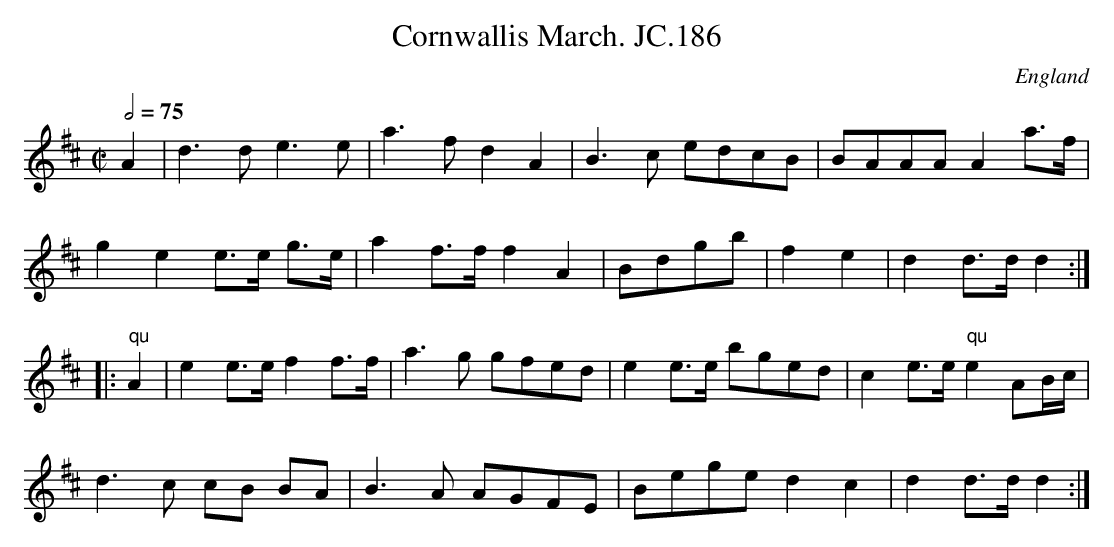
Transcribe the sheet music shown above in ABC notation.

X:1
T:Cornwallis March. JC.186
O:England
M:C|
L:1/8
Q:2/4=75
K:D major
A2|\
d3de3e|a3fd2A2|B3c edcB|BAAAA2a>f|!
g2e2e>e g>e|a2f>ff2A2|Bdgb|f2e2|d2d>dd2:|!
|:" qu"A2|e2e>ef2f>f|a3g gfed|\
e2e>e bged|c2e>e" qu"e2AB/c/|!
d3c cB BA|B3A AGFE|Bege d2c2|d2d>dd2:|
